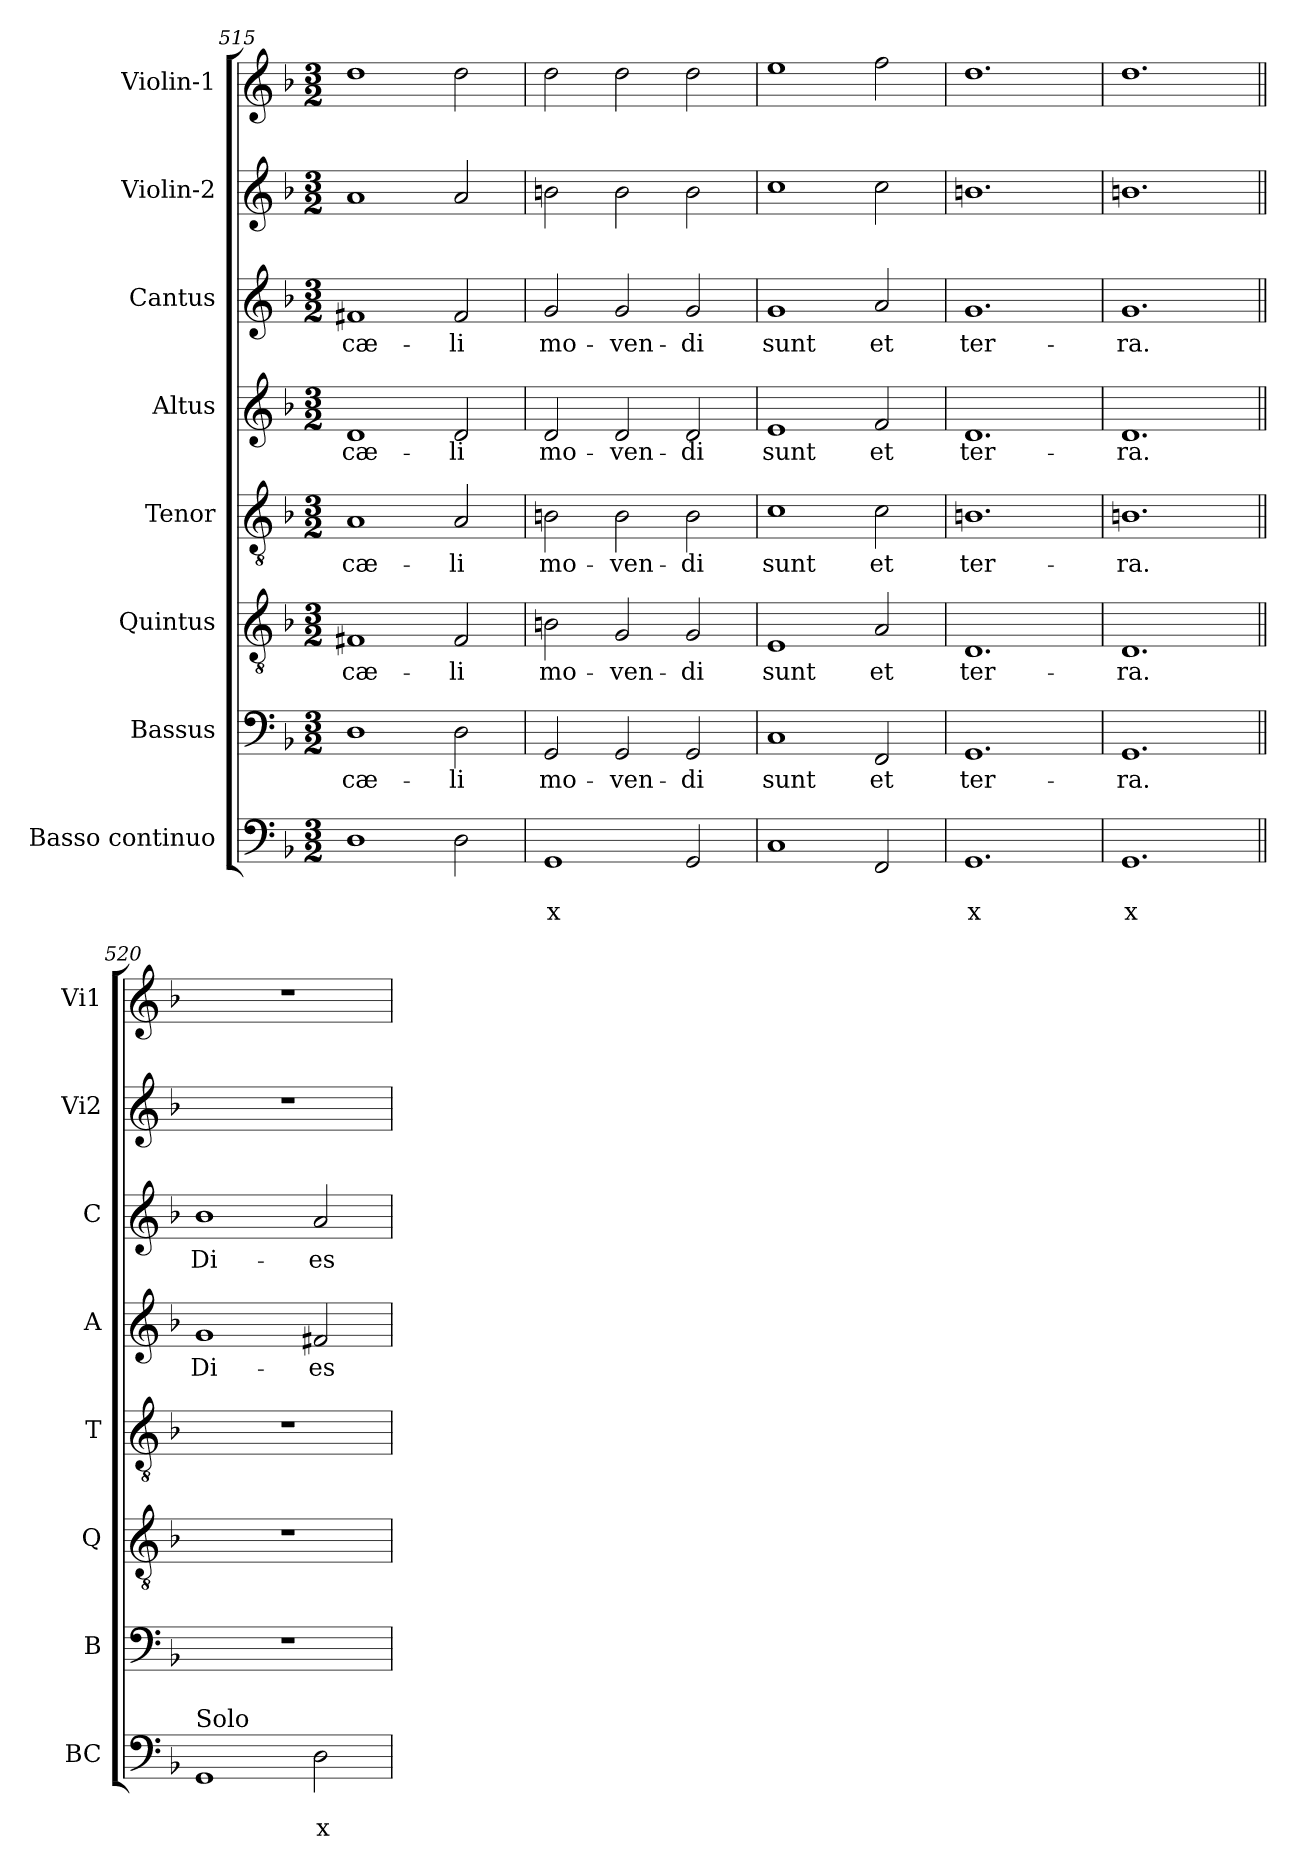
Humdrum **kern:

**kern	**text	**text	**kern	**text	**kern	**text	**kern	**text	**kern	**text	**kern	**text	**kern	**kern
*part8	*part8	*part8	*part7	*part7	*part6	*part6	*part5	*part5	*part4	*part4	*part3	*part3	*part2	*part1
*staff8	*staff8	*staff8	*staff7	*staff7	*staff6	*staff6	*staff5	*staff5	*staff4	*staff4	*staff3	*staff3	*staff2	*staff1
*I"Basso continuo	*	*	*I"Bassus	*	*I"Quintus	*	*I"Tenor	*	*I"Altus	*	*I"Cantus	*	*I"Violin-2	*I"Violin-1
*I'BC	*	*	*I'B	*	*I'Q	*	*I'T	*	*I'A	*	*I'C	*	*I'Vi2	*I'Vi1
*clefF4	*	*	*clefF4	*	*clefGv2	*	*clefGv2	*	*clefG2	*	*clefG2	*	*clefG2	*clefG2
*k[b-]	*	*	*k[b-]	*	*k[b-]	*	*k[b-]	*	*k[b-]	*	*k[b-]	*	*k[b-]	*k[b-]
*F:	*	*	*F:	*	*F:	*	*F:	*	*F:	*	*F:	*	*F:	*F:
*M3/2	*	*	*M3/2	*	*M3/2	*	*M3/2	*	*M3/2	*	*M3/2	*	*M3/2	*M3/2
=515	=515	=515	=515	=515	=515	=515	=515	=515	=515	=515	=515	=515	=515	=515
!	!	!	!	!LO:LY:b	!	!LO:LY:b	!	!LO:LY:b	!	!LO:LY:b	!	!LO:LY:b	!	!
1D	.	.	1D	cæ-	1F#X	cæ-	1A	cæ-	1d	cæ-	1f#X	cæ-	1a	1dd
!	!	!	!	!LO:LY:b	!	!LO:LY:b	!	!LO:LY:b	!	!LO:LY:b	!	!LO:LY:b	!	!
2D\	.	.	2D\	-li	2F#/	-li	2A/	-li	2d/	-li	2f#/	-li	2a/	2dd\
=516	=516	=516	=516	=516	=516	=516	=516	=516	=516	=516	=516	=516	=516	=516
!	!	!LO:LY:b	!	!LO:LY:b	!	!LO:LY:b	!	!LO:LY:b	!	!LO:LY:b	!	!LO:LY:b	!	!
1GG	.	x	2GG/	mo-	2Bn\	mo-	2Bn\	mo-	2d/	mo-	2g/	mo-	2bn\	2dd\
!	!	!	!	!LO:LY:b	!	!LO:LY:b	!	!LO:LY:b	!	!LO:LY:b	!	!LO:LY:b	!	!
.	.	.	2GG/	-ven-	2G/	-ven-	2B\	-ven-	2d/	-ven-	2g/	-ven-	2b\	2dd\
!	!	!	!	!LO:LY:b	!	!LO:LY:b	!	!LO:LY:b	!	!LO:LY:b	!	!LO:LY:b	!	!
2GG/	.	.	2GG/	-di	2G/	-di	2B\	-di	2d/	-di	2g/	-di	2b\	2dd\
=517	=517	=517	=517	=517	=517	=517	=517	=517	=517	=517	=517	=517	=517	=517
!	!	!	!	!LO:LY:b	!	!LO:LY:b	!	!LO:LY:b	!	!LO:LY:b	!	!LO:LY:b	!	!
1C	.	.	1C	sunt	1E	sunt	1c	sunt	1e	sunt	1g	sunt	1cc	1ee
!	!	!	!	!LO:LY:b	!	!LO:LY:b	!	!LO:LY:b	!	!LO:LY:b	!	!LO:LY:b	!	!
2FF/	.	.	2FF/	et	2A/	et	2c\	et	2f/	et	2a/	et	2cc\	2ff\
=518	=518	=518	=518	=518	=518	=518	=518	=518	=518	=518	=518	=518	=518	=518
!	!	!LO:LY:b	!	!LO:LY:b	!	!LO:LY:b	!	!LO:LY:b	!	!LO:LY:b	!	!LO:LY:b	!	!
1.GG	.	x	1.GG	ter-	1.D	ter-	1.Bn	ter-	1.d	ter-	1.g	ter-	1.bn	1.dd
=519	=519	=519	=519	=519	=519	=519	=519	=519	=519	=519	=519	=519	=519	=519
!	!	!LO:LY:b	!	!LO:LY:b	!	!LO:LY:b	!	!LO:LY:b	!	!LO:LY:b	!	!LO:LY:b	!	!
1.GG	.	x	1.GG	-ra.	1.D	-ra.	1.Bn	-ra.	1.d	-ra.	1.g	-ra.	1.bn	1.dd
!!LO:LB:g=z
=520||	=520||	=520||	=520||	=520||	=520||	=520||	=520||	=520||	=520||	=520||	=520||	=520||	=520||	=520||
!LO:TX:a:t=Solo	!	!	!	!	!	!	!	!	!	!	!	!	!	!
!	!	!	!	!	!	!	!	!	!	!LO:LY:b	!	!LO:LY:b	!	!
1GG	.	.	1.r	.	1.r	.	1.r	.	1g	Di-	1b-	Di-	1.r	1.r
!	!	!LO:LY:b	!	!	!	!	!	!	!	!LO:LY:b	!	!LO:LY:b	!	!
2D\	.	x	.	.	.	.	.	.	2f#X/	-es	2a/	-es	.	.
=	=	=	=	=	=	=	=	=	=	=	=	=	=	=
*-	*-	*-	*-	*-	*-	*-	*-	*-	*-	*-	*-	*-	*-	*-
